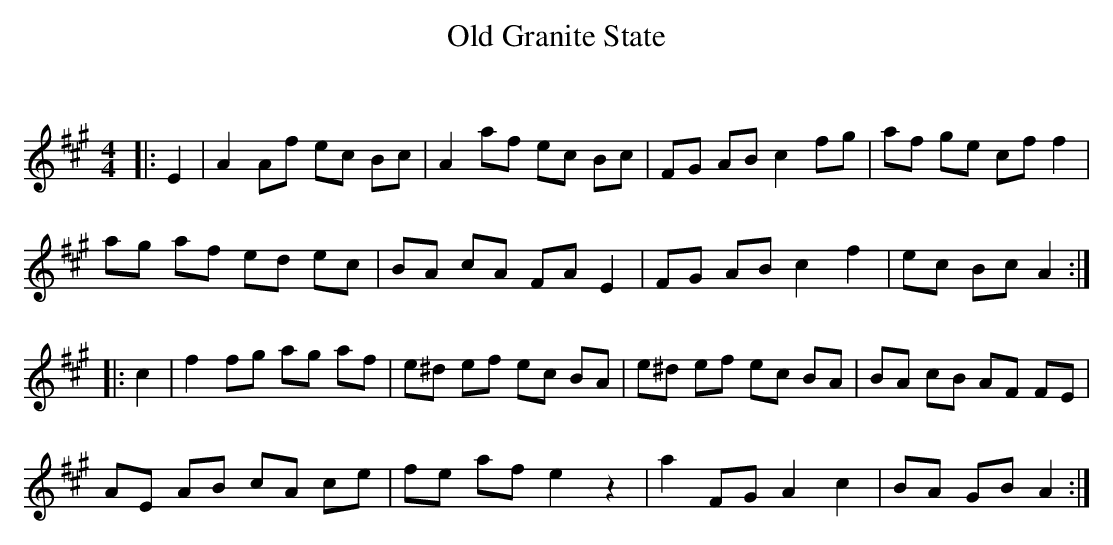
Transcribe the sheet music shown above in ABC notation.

X:1
T: Old Granite State
C:
Q: 232
K:A
M:4/4
L:1/8
|:E2|A2 Af ec Bc|A2 af ec Bc|FG AB c2 fg|af ge cf f2|
ag af ed ec|BA cA FA E2|FG AB c2 f2|ec Bc A2:|
|:c2|f2 fg ag af|e^d ef ec BA|e^d ef ec BA|BA cB AF FE|
AE AB cA ce|fe af e2 z2|a2 FG A2 c2|BA GB A2:|
